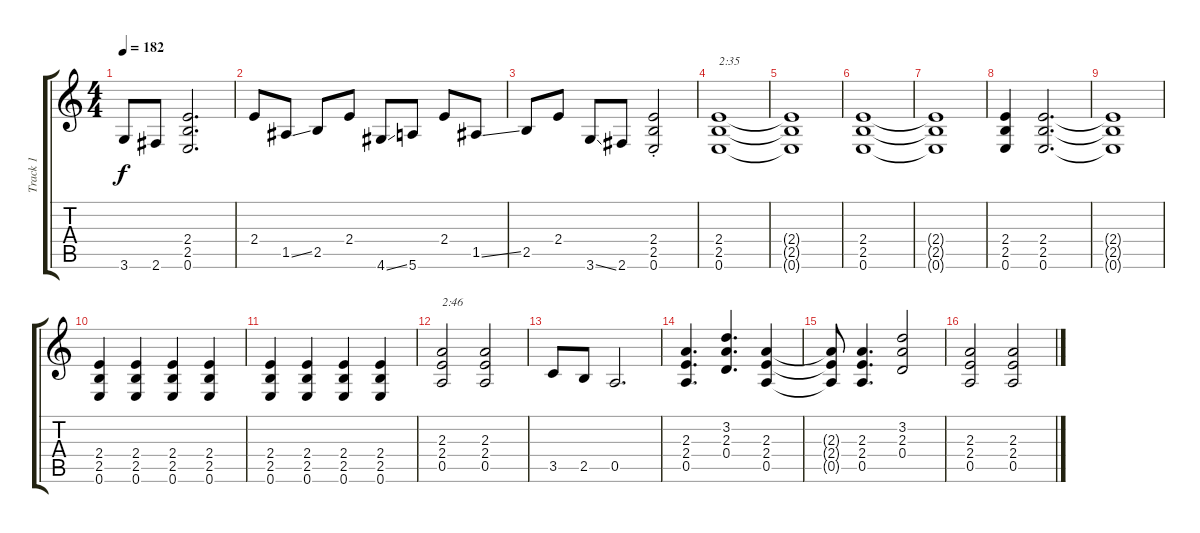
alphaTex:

\track ("Track 1" "Track 1") {instrument overdrivenguitar}
\staff {score tabs}
\tuning (E4 B3 G3 D3 A2 E2) {hide}
\ts (4 4)
\tempo 182
\clef g2
\ks c
3.6.8{dy f} 2.6.8 (2.4 2.5 0.6).2{d} |
2.4.8 1.5{ss}.8 2.5.8 2.4.8 4.6{ss}.8 5.6.8 2.4.8 1.5{ss}.8 |
2.5.8 2.4.8 3.6{ss}.8 2.6.8 (2.4{st} 2.5{st} 0.6).2 |
(2.4 2.5 0.6).1{txt "2:35"} |
(2.4{t} 2.5{t} 0.6{t}).1 |
(2.4 2.5 0.6).1 |
(2.4{t} 2.5{t} 0.6{t}).1 |
(2.4 2.5 0.6).4 (2.4 2.5 0.6).2{d} |
(2.4{t} 2.5{t} 0.6{t}).1 |
(2.4 2.5 0.6).4 (2.4 2.5 0.6).4 (2.4 2.5 0.6).4 (2.4 2.5 0.6).4 |
(2.4 2.5 0.6).4 (2.4 2.5 0.6).4 (2.4 2.5 0.6).4 (2.4 2.5 0.6).4 |
(2.3 2.4 0.5).2{txt "2:46"} (2.3 2.4 0.5).2 |
3.5.8 2.5.8 0.5.2{d} |
(2.3 2.4 0.5).4{d} (3.2 2.3 0.4).4{d} (2.3 2.4 0.5).4 |
(2.3{t} 2.4{t} 0.5{t}).8 (2.3 2.4 0.5).4{d} (3.2 2.3 0.4).2 |
(2.3 2.4 0.5).2 (2.3 2.4 0.5).2
